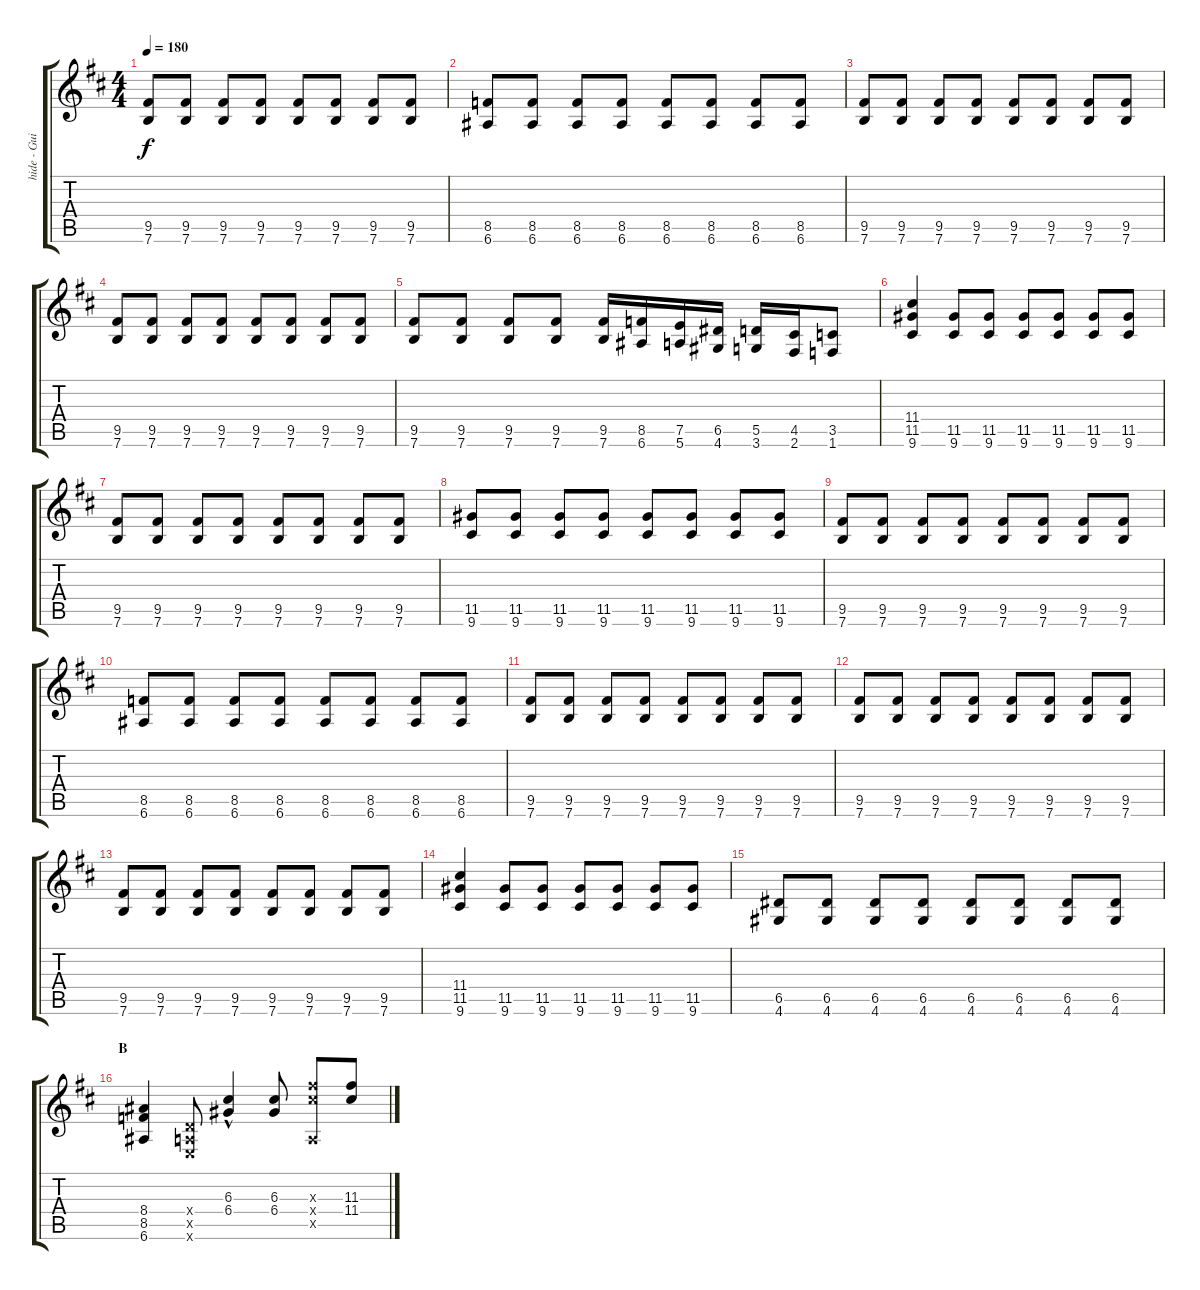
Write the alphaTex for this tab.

\track ("hide - Guitarra -" "hide - Gui") {instrument distortionguitar}
\staff {score tabs}
\tuning (E4 B3 G3 D3 A2 E2) {hide}
\ts (4 4)
\tempo 180
\clef g2
\ks bminor
(9.5 7.6).8{dy f} (9.5 7.6).8 (9.5 7.6).8 (9.5 7.6).8 (9.5 7.6).8 (9.5 7.6).8 (9.5 7.6).8 (9.5 7.6).8 |
(8.5 6.6).8 (8.5 6.6).8 (8.5 6.6).8 (8.5 6.6).8 (8.5 6.6).8 (8.5 6.6).8 (8.5 6.6).8 (8.5 6.6).8 |
(9.5 7.6).8 (9.5 7.6).8 (9.5 7.6).8 (9.5 7.6).8 (9.5 7.6).8 (9.5 7.6).8 (9.5 7.6).8 (9.5 7.6).8 |
(9.5 7.6).8 (9.5 7.6).8 (9.5 7.6).8 (9.5 7.6).8 (9.5 7.6).8 (9.5 7.6).8 (9.5 7.6).8 (9.5 7.6).8 |
(9.5 7.6).8 (9.5 7.6).8 (9.5 7.6).8 (9.5 7.6).8 (9.5 7.6).16 (8.5 6.6).16 (7.5 5.6).16 (6.5 4.6).16 (5.5 3.6).16 (4.5 2.6).16 (3.5 1.6).8 |
\section ("" "")
(11.4 11.5 9.6).4 (11.5 9.6).8 (11.5 9.6).8 (11.5 9.6).8 (11.5 9.6).8 (11.5 9.6).8 (11.5 9.6).8 |
(9.5 7.6).8 (9.5 7.6).8 (9.5 7.6).8 (9.5 7.6).8 (9.5 7.6).8 (9.5 7.6).8 (9.5 7.6).8 (9.5 7.6).8 |
(11.5 9.6).8 (11.5 9.6).8 (11.5 9.6).8 (11.5 9.6).8 (11.5 9.6).8 (11.5 9.6).8 (11.5 9.6).8 (11.5 9.6).8 |
(9.5 7.6).8 (9.5 7.6).8 (9.5 7.6).8 (9.5 7.6).8 (9.5 7.6).8 (9.5 7.6).8 (9.5 7.6).8 (9.5 7.6).8 |
(8.5 6.6).8 (8.5 6.6).8 (8.5 6.6).8 (8.5 6.6).8 (8.5 6.6).8 (8.5 6.6).8 (8.5 6.6).8 (8.5 6.6).8 |
(9.5 7.6).8 (9.5 7.6).8 (9.5 7.6).8 (9.5 7.6).8 (9.5 7.6).8 (9.5 7.6).8 (9.5 7.6).8 (9.5 7.6).8 |
(9.5 7.6).8 (9.5 7.6).8 (9.5 7.6).8 (9.5 7.6).8 (9.5 7.6).8 (9.5 7.6).8 (9.5 7.6).8 (9.5 7.6).8 |
(9.5 7.6).8 (9.5 7.6).8 (9.5 7.6).8 (9.5 7.6).8 (9.5 7.6).8 (9.5 7.6).8 (9.5 7.6).8 (9.5 7.6).8 |
(11.4 11.5 9.6).4 (11.5 9.6).8 (11.5 9.6).8 (11.5 9.6).8 (11.5 9.6).8 (11.5 9.6).8 (11.5 9.6).8 |
(6.5 4.6).8 (6.5 4.6).8 (6.5 4.6).8 (6.5 4.6).8 (6.5 4.6).8 (6.5 4.6).8 (6.5 4.6).8 (6.5 4.6).8 |
\section ("" "B")
(8.4 8.5 6.6).4 (0.4{x} 0.5{x} 0.6{x}).8 (6.3 6.4{hac}).4 (6.3 6.4).8 (11.3{x} 11.4{x} 0.5{x}).8 (11.3 11.4).8
